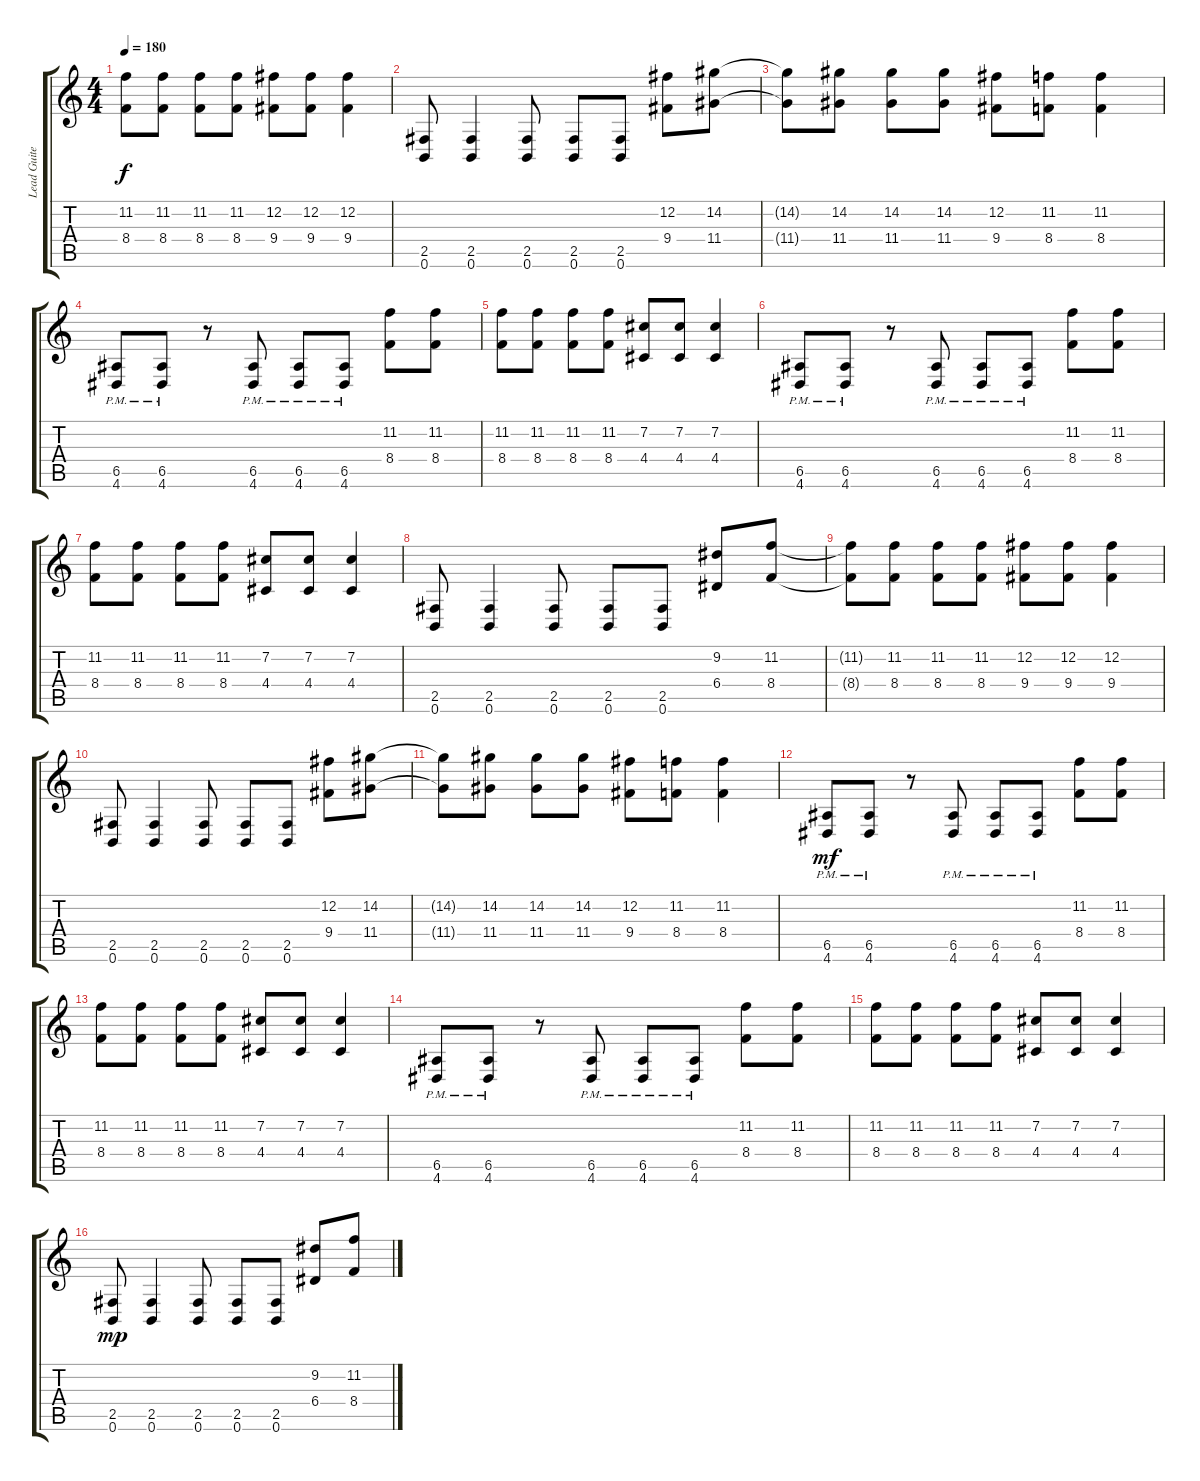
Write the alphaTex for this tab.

\track ("Lead Guiter" "Lead Guite") {instrument overdrivenguitar}
\staff {score tabs}
\tuning (B3 Gb3 D3 A2 E2 B1) {hide}
\ts (4 4)
\tempo 180
\clef g2
\ks c
(11.2{t} 8.4{t}).8{dy f} (11.2 8.4).8 (11.2 8.4).8 (11.2 8.4).8 (12.2 9.4).8 (12.2 9.4).8 (12.2 9.4).4 |
(2.5 0.6).8 (2.5 0.6).4 (2.5 0.6).8 (2.5 0.6).8 (2.5 0.6).8 (12.2 9.4).8 (14.2 11.4).8 |
(14.2{t} 11.4{t}).8 (14.2 11.4).8 (14.2 11.4).8 (14.2 11.4).8 (12.2 9.4).8 (11.2 8.4).8 (11.2 8.4).4 |
(6.5 4.6{pm}).8 (6.5 4.6{pm}).8 r.8 (6.5 4.6{pm}).8 (6.5 4.6{pm}).8 (6.5 4.6{pm}).8 (11.2 8.4).8 (11.2 8.4).8 |
(11.2 8.4).8 (11.2 8.4).8 (11.2 8.4).8 (11.2 8.4).8 (7.2 4.4).8 (7.2 4.4).8 (7.2 4.4).4 |
(6.5 4.6{pm}).8 (6.5 4.6{pm}).8 r.8 (6.5 4.6{pm}).8 (6.5 4.6{pm}).8 (6.5 4.6{pm}).8 (11.2 8.4).8 (11.2 8.4).8 |
(11.2 8.4).8 (11.2 8.4).8 (11.2 8.4).8 (11.2 8.4).8 (7.2 4.4).8 (7.2 4.4).8 (7.2 4.4).4 |
(2.5 0.6).8 (2.5 0.6).4 (2.5 0.6).8 (2.5 0.6).8 (2.5 0.6).8 (9.2 6.4).8 (11.2 8.4).8 |
(11.2{t} 8.4{t}).8 (11.2 8.4).8 (11.2 8.4).8 (11.2 8.4).8 (12.2 9.4).8 (12.2 9.4).8 (12.2 9.4).4 |
(2.5 0.6).8 (2.5 0.6).4 (2.5 0.6).8 (2.5 0.6).8 (2.5 0.6).8 (12.2 9.4).8 (14.2 11.4).8 |
(14.2{t} 11.4{t}).8 (14.2 11.4).8 (14.2 11.4).8 (14.2 11.4).8 (12.2 9.4).8 (11.2 8.4).8 (11.2 8.4).4 |
(6.5 4.6{pm}).8{dy mf} (6.5 4.6{pm}).8 r.8 (6.5 4.6{pm}).8 (6.5 4.6{pm}).8 (6.5 4.6{pm}).8 (11.2 8.4).8 (11.2 8.4).8 |
(11.2 8.4).8 (11.2 8.4).8 (11.2 8.4).8 (11.2 8.4).8 (7.2 4.4).8 (7.2 4.4).8 (7.2 4.4).4 |
(6.5 4.6{pm}).8 (6.5 4.6{pm}).8 r.8 (6.5 4.6{pm}).8 (6.5 4.6{pm}).8 (6.5 4.6{pm}).8 (11.2 8.4).8 (11.2 8.4).8 |
(11.2 8.4).8 (11.2 8.4).8 (11.2 8.4).8 (11.2 8.4).8 (7.2 4.4).8 (7.2 4.4).8 (7.2 4.4).4 |
(2.5 0.6).8{dy mp} (2.5 0.6).4 (2.5 0.6).8 (2.5 0.6).8 (2.5 0.6).8 (9.2 6.4).8 (11.2 8.4).8
